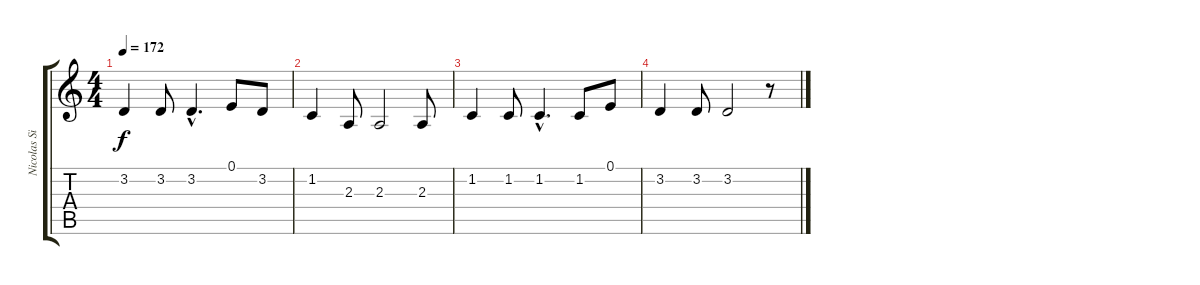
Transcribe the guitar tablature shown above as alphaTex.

\track ("Nicolas Sirkis" "Nicolas Si") {instrument lead6voice}
\staff {score tabs}
\tuning (E4 B3 G3 D3 A2 E2) {hide}
\ts (4 4)
\tempo 172
\clef g2
\ks c
3.2.4{dy f} 3.2.8 3.2{hac}.4{d} 0.1.8 3.2.8 |
1.2.4 2.3.8 2.3.2 2.3.8 |
1.2.4 1.2.8 1.2{hac}.4{d} 1.2.8 0.1.8 |
3.2.4 3.2.8 3.2.2 r.8
